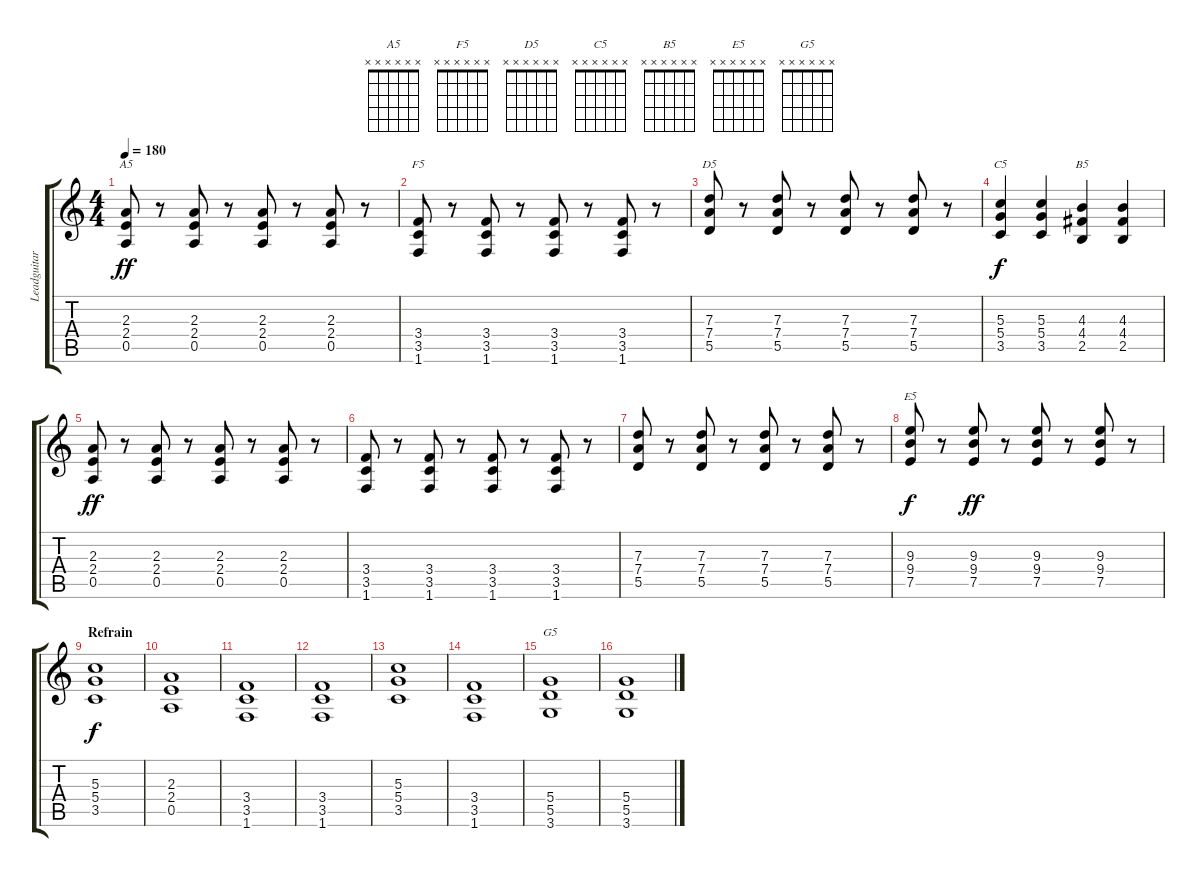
\track ("Leadguitar" "Leadguitar") {instrument distortionguitar}
\staff {score tabs}
\tuning (E4 B3 G3 D3 A2 E2) {hide}
\chord ("A5" x x x x x x) {firstfret 0}
\chord ("F5" x x x x x x) {firstfret 0}
\chord ("D5" x x x x x x) {firstfret 0}
\chord ("C5" x x x x x x) {firstfret 0}
\chord ("B5" x x x x x x) {firstfret 0}
\chord ("E5" x x x x x x) {firstfret 0}
\chord ("G5" x x x x x x) {firstfret 0}
\ts (4 4)
\tempo 180
\clef g2
\ks c
(2.3 2.4 0.5).8{ch "A5" dy ff} r.8 (2.3 2.4 0.5).8 r.8 (2.3 2.4 0.5).8 r.8 (2.3 2.4 0.5).8 r.8 |
(3.4 3.5 1.6).8{ch "F5"} r.8 (3.4 3.5 1.6).8 r.8 (3.4 3.5 1.6).8 r.8 (3.4 3.5 1.6).8 r.8 |
(7.3 7.4 5.5).8{ch "D5"} r.8 (7.3 7.4 5.5).8 r.8 (7.3 7.4 5.5).8 r.8 (7.3 7.4 5.5).8 r.8 |
(5.3 5.4 3.5).4{ch "C5" dy f} (5.3 5.4 3.5).4 (4.3 4.4 2.5).4{ch "B5"} (4.3 4.4 2.5).4 |
(2.3 2.4 0.5).8{dy ff} r.8 (2.3 2.4 0.5).8 r.8 (2.3 2.4 0.5).8 r.8 (2.3 2.4 0.5).8 r.8 |
(3.4 3.5 1.6).8 r.8 (3.4 3.5 1.6).8 r.8 (3.4 3.5 1.6).8 r.8 (3.4 3.5 1.6).8 r.8 |
(7.3 7.4 5.5).8 r.8 (7.3 7.4 5.5).8 r.8 (7.3 7.4 5.5).8 r.8 (7.3 7.4 5.5).8 r.8 |
(9.3 9.4 7.5).8{ch "E5" dy f} r.8 (9.3 9.4 7.5).8{dy ff} r.8 (9.3 9.4 7.5).8 r.8 (9.3 9.4 7.5).8 r.8 |
\section ("" "Refrain")
(5.3 5.4 3.5).1{dy f} |
(2.3 2.4 0.5).1 |
(3.4 3.5 1.6).1 |
(3.4 3.5 1.6).1 |
(5.3 5.4 3.5).1 |
(3.4 3.5 1.6).1 |
(5.4 5.5 3.6).1{ch "G5"} |
(5.4 5.5 3.6).1
